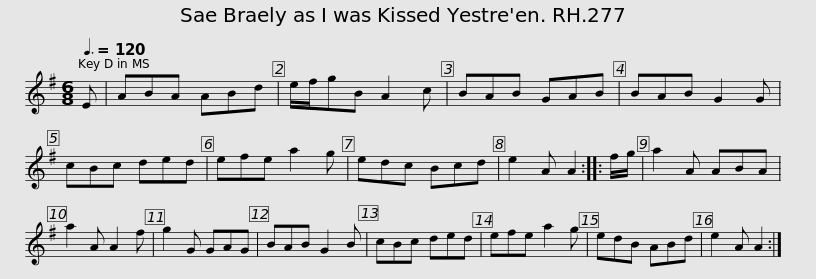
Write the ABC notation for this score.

X:1
L:1/8
Q:3/8=120
M:6/8
I:linebreak $
K:G
V:1 treble
V:1
 E | ABA ABd | e/f/gB A2 c | BAB GAB | BAB G2 G |$ %5
 cBc ded | efe a2 g | edc Bcd | e2 A A2 ::$ f/g/ | %10
 a2 A ABA | a2 A A2 f | g2 G GAG | BAB G2 B |$ cBc ded | %15
 efe a2 g | edB ABd | e2 A A2 :| %18
